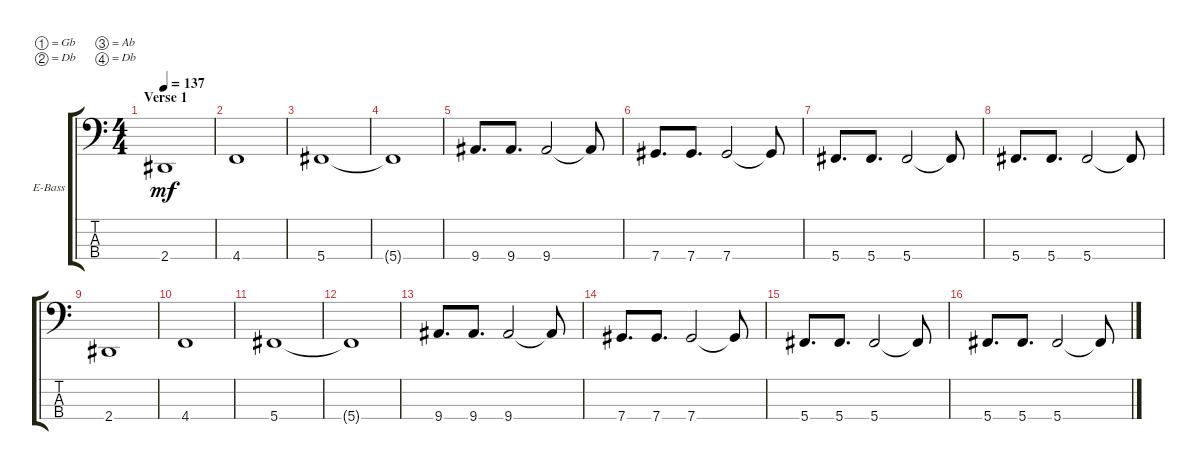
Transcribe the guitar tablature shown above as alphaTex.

\defaultSystemsLayout 4
\bracketExtendMode groupsimilarinstruments
\firstSystemTrackNameOrientation horizontal
\otherSystemsTrackNameOrientation horizontal
\track ("Bass - Billy" "E-Bass") {instrument electricbassfinger}
\staff {score tabs}
\tuning (Gb2 Db2 Ab1 Db1)
\ts (4 4)
\section ("" "Verse 1")
\tempo 137
\clef f4
\ks c
2.4.1{dy mf instrument electricbassfinger} |
4.4.1 |
5.4.1 |
5.4{t}.1 |
9.4.8{d} 9.4.8{d} 9.4.2 9.4{t}.8 |
7.4.8{d} 7.4.8{d} 7.4.2 7.4{t}.8 |
5.4.8{d} 5.4.8{d} 5.4.2 5.4{t}.8 |
5.4.8{d} 5.4.8{d} 5.4.2 5.4{t}.8 |
2.4.1 |
4.4.1 |
5.4.1 |
5.4{t}.1 |
9.4.8{d} 9.4.8{d} 9.4.2 9.4{t}.8 |
7.4.8{d} 7.4.8{d} 7.4.2 7.4{t}.8 |
5.4.8{d} 5.4.8{d} 5.4.2 5.4{t}.8 |
5.4.8{d} 5.4.8{d} 5.4.2 5.4{t}.8
